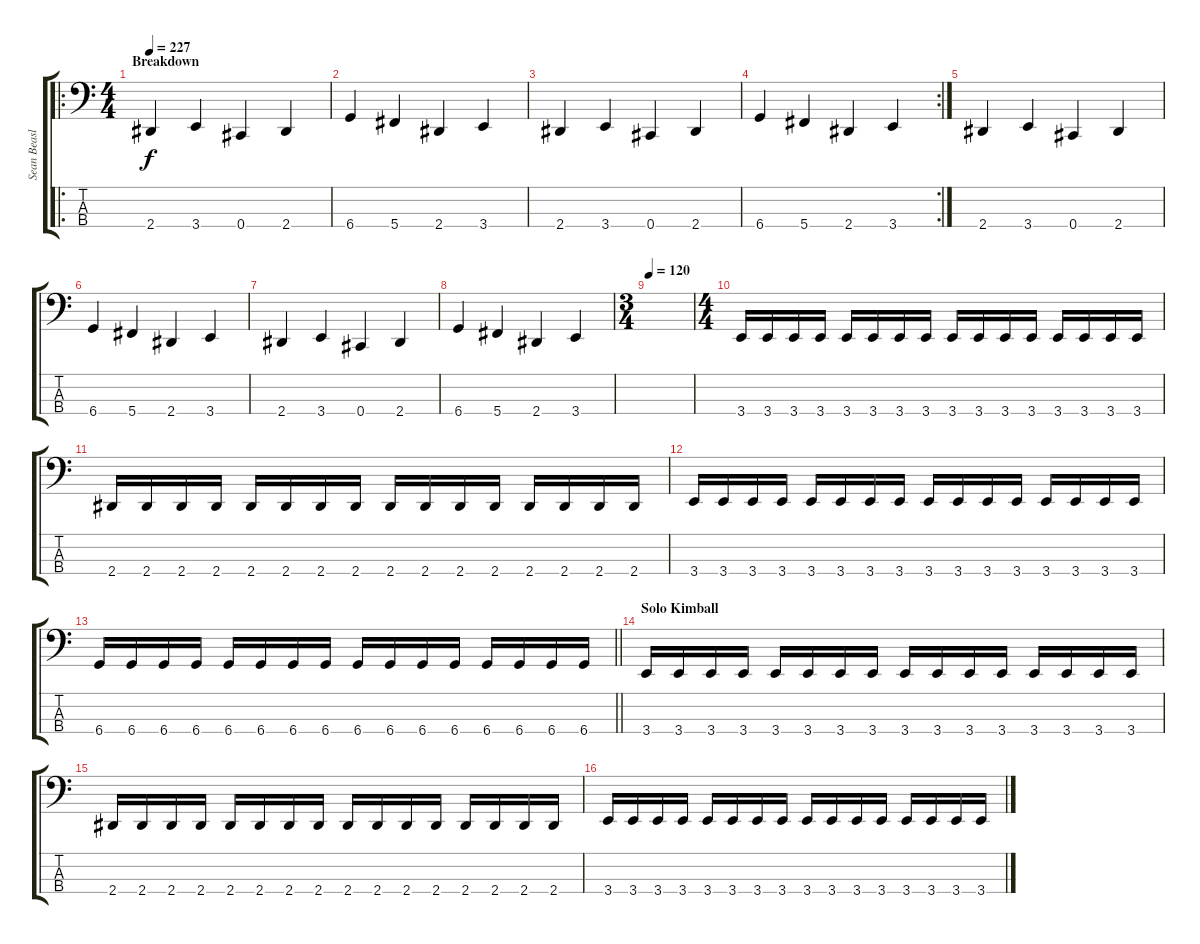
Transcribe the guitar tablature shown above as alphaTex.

\track ("Sean Beasley" "Sean Beasl") {instrument electricbasspick}
\staff {score tabs}
\tuning (E2 B1 Gb1 Db1) {hide}
\ro
\ts (4 4)
\section ("" "Breakdown")
\tempo 227
\clef f4
\ks c
2.4.4{dy f} 3.4.4 0.4.4 2.4.4 |
6.4.4 5.4.4 2.4.4 3.4.4 |
2.4.4 3.4.4 0.4.4 2.4.4 |
\rc 2
6.4.4 5.4.4 2.4.4 3.4.4 |
2.4.4 3.4.4 0.4.4 2.4.4 |
6.4.4 5.4.4 2.4.4 3.4.4 |
2.4.4 3.4.4 0.4.4 2.4.4 |
6.4.4 5.4.4 2.4.4 3.4.4 |
\ts (3 4)
\tempo 120
|
\ts (4 4)
3.4.16 3.4.16 3.4.16 3.4.16 3.4.16 3.4.16 3.4.16 3.4.16 3.4.16 3.4.16 3.4.16 3.4.16 3.4.16 3.4.16 3.4.16 3.4.16 |
2.4.16 2.4.16 2.4.16 2.4.16 2.4.16 2.4.16 2.4.16 2.4.16 2.4.16 2.4.16 2.4.16 2.4.16 2.4.16 2.4.16 2.4.16 2.4.16 |
3.4.16 3.4.16 3.4.16 3.4.16 3.4.16 3.4.16 3.4.16 3.4.16 3.4.16 3.4.16 3.4.16 3.4.16 3.4.16 3.4.16 3.4.16 3.4.16 |
\barLineRight lightlight
6.4.16 6.4.16 6.4.16 6.4.16 6.4.16 6.4.16 6.4.16 6.4.16 6.4.16 6.4.16 6.4.16 6.4.16 6.4.16 6.4.16 6.4.16 6.4.16 |
\section ("" "Solo Kimball")
3.4.16 3.4.16 3.4.16 3.4.16 3.4.16 3.4.16 3.4.16 3.4.16 3.4.16 3.4.16 3.4.16 3.4.16 3.4.16 3.4.16 3.4.16 3.4.16 |
2.4.16 2.4.16 2.4.16 2.4.16 2.4.16 2.4.16 2.4.16 2.4.16 2.4.16 2.4.16 2.4.16 2.4.16 2.4.16 2.4.16 2.4.16 2.4.16 |
3.4.16 3.4.16 3.4.16 3.4.16 3.4.16 3.4.16 3.4.16 3.4.16 3.4.16 3.4.16 3.4.16 3.4.16 3.4.16 3.4.16 3.4.16 3.4.16
